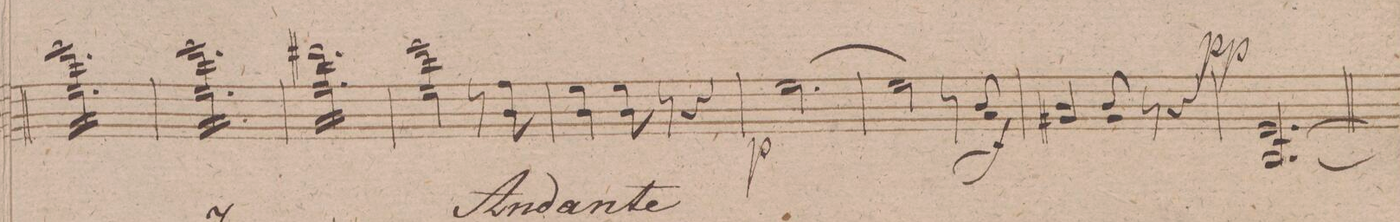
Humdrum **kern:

**kern	**dynam
*I"Violino 1mo	*
*clefG2	*
*k[f#]	*
*M3/4	*
16eee\LL 16ee\	.
16eee\ 16ee\	.
16eee\ 16ee\	.
16eee\ 16ee\	.
16eee\ 16ee\	.
16eee\ 16ee\	.
16eee\ 16ee\	.
16eee\ 16ee\	.
16eee\ 16ee\	.
16eee\ 16ee\	.
16eee\ 16ee\	.
16eee\JJ 16ee\	.
=80	=80
16eee\LL 16ee\	.
16eee\ 16ee\	.
16eee\ 16ee\	.
16eee\ 16ee\	.
16eee\ 16ee\	.
16eee\ 16ee\	.
16eee\ 16ee\	.
16eee\ 16ee\	.
16eee\ 16ee\	.
16eee\ 16ee\	.
16eee\ 16ee\	.
16eee\JJ 16ee\	.
=81	=81
16ddd#X\LL 16ff#\	.
16ddd#\ 16ff#\	.
16ddd#\ 16ff#\	.
16ddd#\ 16ff#\	.
16ddd#\ 16ff#\	.
16ddd#\ 16ff#\	.
16ddd#\ 16ff#\	.
16ddd#\ 16ff#\	.
16ddd#\ 16ff#\	.
16ddd#\ 16ff#\	.
16ddd#\ 16ff#\	.
16ddd#\JJ 16ff#\	.
*Xtremolo	*
=82	=82
2eee\ 2ee\	.
8r	.
*8\right	*
8ff#\ 8b\	.
=83	=83
*4\right	*
4ee\ 4b\	.
8ee\ 8b\	.
8r	.
4r	.
=84	=84
[2.ee\	p
=85	=85
2ee\]	.
8r	.
8b/ 8a/	f
=86	=86
4b/ 4g#X/	.
8b/ 8g#/	.
8r	.
4r	.
=87	=87
[2.e/ [2.B/	pp
=88	=88
*-	*-
